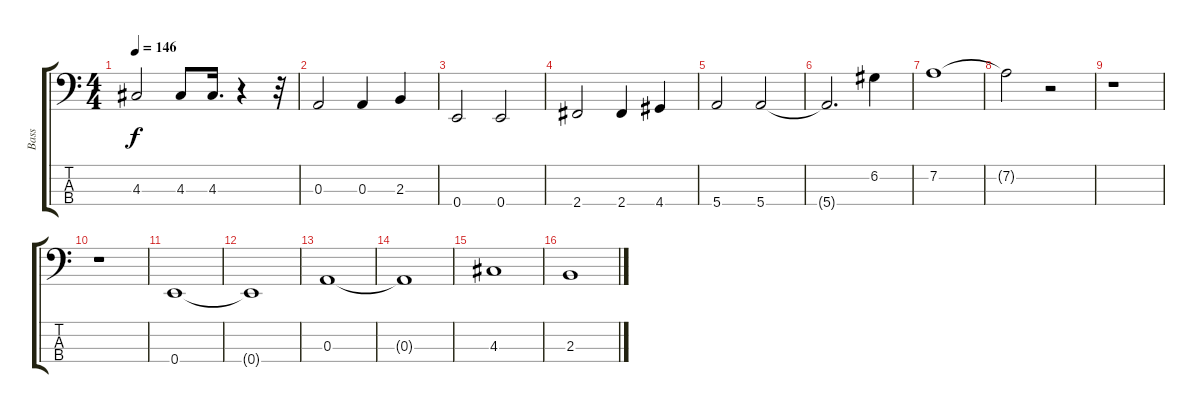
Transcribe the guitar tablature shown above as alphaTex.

\track ("Bass" "Bass") {instrument acousticbass}
\staff {score tabs}
\tuning (G2 D2 A1 E1) {hide}
\ts (4 4)
\tempo 146
\clef f4
\ks c
4.3.2{dy f} 4.3.8 4.3.16{d} r.4 r.32 |
0.3.2 0.3.4 2.3.4 |
0.4.2 0.4.2 |
2.4.2 2.4.4 4.4.4 |
5.4.2 5.4.2 |
5.4{t}.2{d} 6.2.4 |
7.2.1 |
7.2{t}.2 r.2 |
r.1 |
r.1 |
0.4.1 |
0.4{t}.1 |
0.3.1 |
0.3{t}.1 |
4.3.1 |
2.3.1
